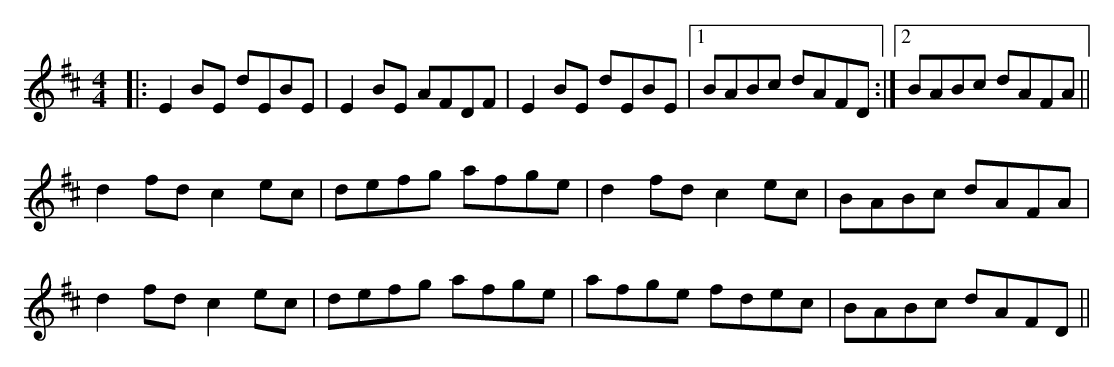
X:1
M:4/4
K:Edor
|:E2BE dEBE|E2BE AFDF|E2BE dEBE|1 BABc dAFD:|2 BABc dAFA||
d2fd c2ec|defg afge|d2fd c2ec|BABc dAFA|
d2fd c2ec|defg afge|afge fdec|BABc dAFD||
